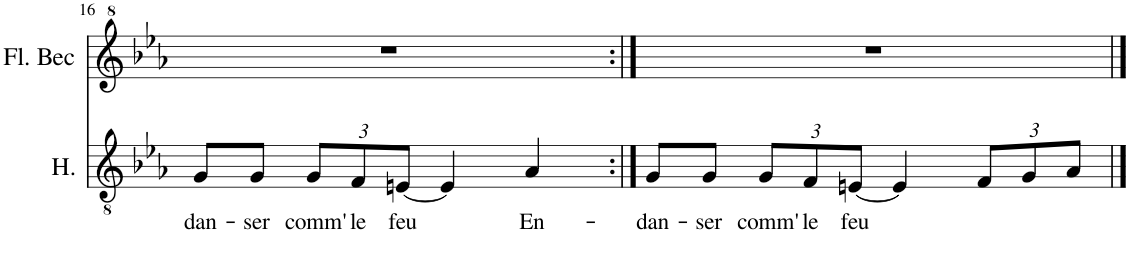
**kern	**text	**kern
*part2	*part2	*part1
*staff2	*staff2	*staff1
*I"Hommes	*	*I"Flûte à bec
*I'H.	*	*I'Fl. Bec
!!LO:PB:g=z
*clefGv2	*	*clefG^2
*k[b-e-a-]	*	*k[b-e-a-]
*M4/4	*	*M4/4
=16	=16	=16
!	!LO:LY:b	!
8G/L	dan-	1r
!	!LO:LY:b	!
8G/J	-ser	.
*Xbrackettup	*	*
!	!LO:LY:b	!
12G/L	comm'	.
!	!LO:LY:b	!
12F/	le	.
!	!LO:LY:b	!
[12En/J	feu	.
4E/]	.	.
!	!LO:LY:b	!
4A-/	En-	.
=17:|!	=17:|!	=17:|!
!	!LO:LY:b	!
8G/L	dan-	1r
!	!LO:LY:b	!
8G/J	-ser	.
!	!LO:LY:b	!
12G/L	comm'	.
!	!LO:LY:b	!
12F/	le	.
!	!LO:LY:b	!
[12En/J	feu	.
4E/]	.	.
12F/L	.	.
12G/	.	.
12A-/J	.	.
==	==	==
*-	*-	*-
